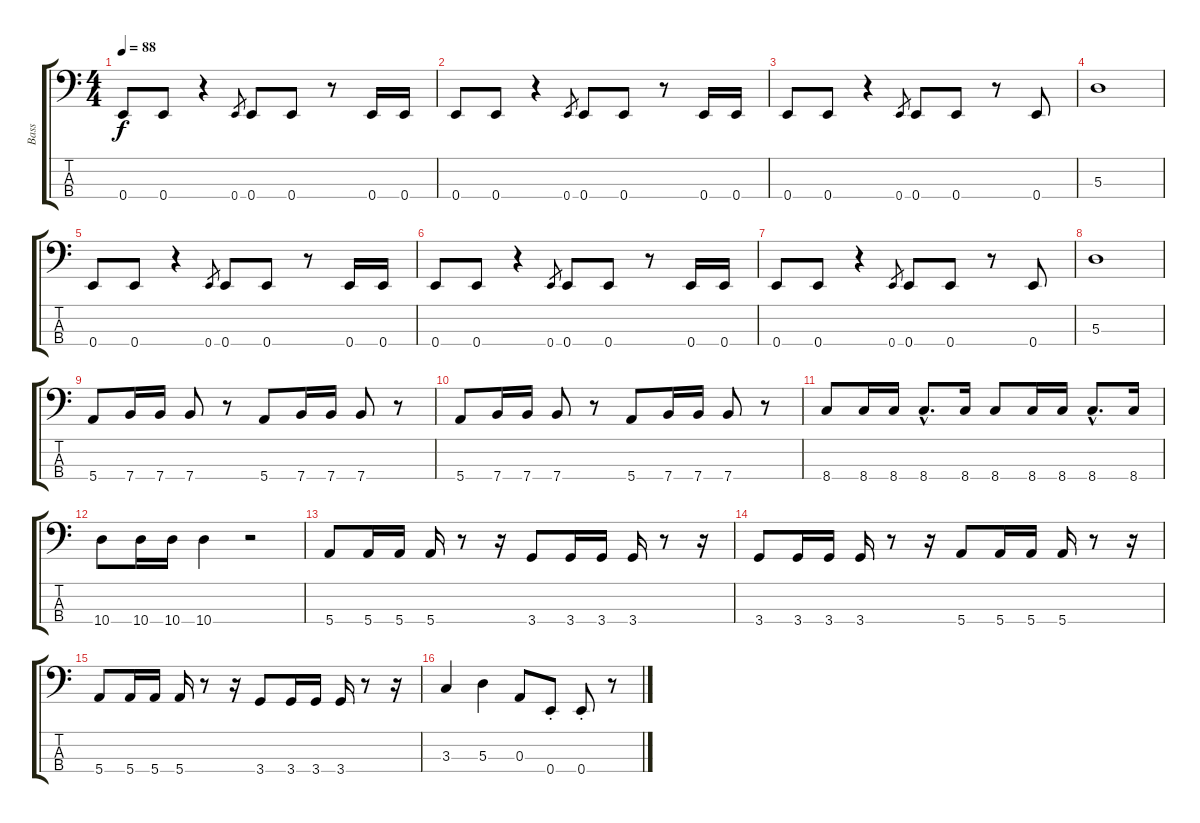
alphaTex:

\track ("Bass" "Bass") {instrument electricbassfinger}
\staff {score tabs}
\tuning (G2 D2 A1 E1) {hide}
\ts (4 4)
\tempo 88
\clef f4
\ks c
0.4.8{dy f} 0.4.8 r.4 0.4.8{gr} 0.4.8 0.4.8 r.8 0.4.16 0.4.16 |
0.4.8 0.4.8 r.4 0.4.8{gr} 0.4.8 0.4.8 r.8 0.4.16 0.4.16 |
0.4.8 0.4.8 r.4 0.4.8{gr} 0.4.8 0.4.8 r.8 0.4.8 |
5.3.1 |
0.4.8 0.4.8 r.4 0.4.8{gr} 0.4.8 0.4.8 r.8 0.4.16 0.4.16 |
0.4.8 0.4.8 r.4 0.4.8{gr} 0.4.8 0.4.8 r.8 0.4.16 0.4.16 |
0.4.8 0.4.8 r.4 0.4.8{gr} 0.4.8 0.4.8 r.8 0.4.8 |
5.3.1 |
5.4.8 7.4.16 7.4.16 7.4.8 r.8 5.4.8 7.4.16 7.4.16 7.4.8 r.8 |
5.4.8 7.4.16 7.4.16 7.4.8 r.8 5.4.8 7.4.16 7.4.16 7.4.8 r.8 |
8.4.8 8.4.16 8.4.16 8.4{hac}.8{d} 8.4.16 8.4.8 8.4.16 8.4.16 8.4{hac}.8{d} 8.4.16 |
10.4.8 10.4.16 10.4.16 10.4.4 r.2 |
5.4.8 5.4.16 5.4.16 5.4.16 r.8 r.16 3.4.8 3.4.16 3.4.16 3.4.16 r.8 r.16 |
3.4.8 3.4.16 3.4.16 3.4.16 r.8 r.16 5.4.8 5.4.16 5.4.16 5.4.16 r.8 r.16 |
5.4.8 5.4.16 5.4.16 5.4.16 r.8 r.16 3.4.8 3.4.16 3.4.16 3.4.16 r.8 r.16 |
3.3.4 5.3.4 0.3.8 0.4{st}.8 0.4{st}.8 r.8
